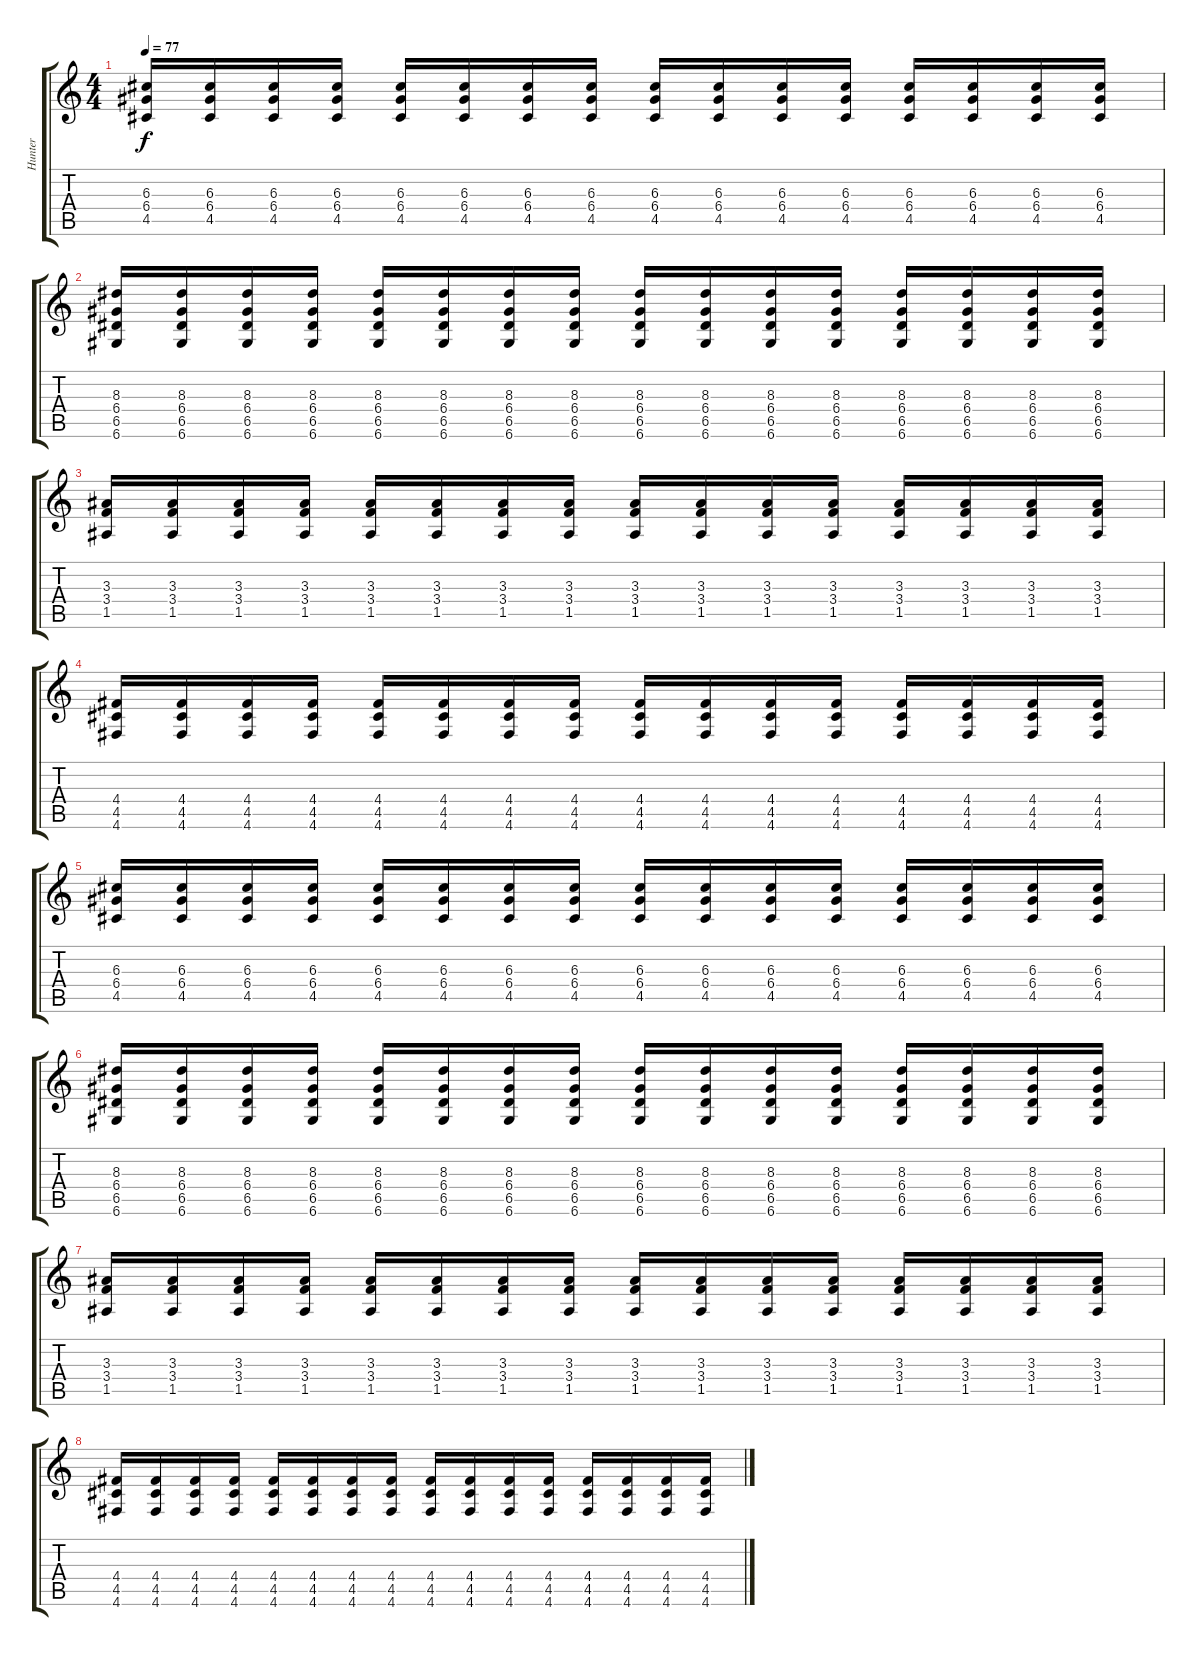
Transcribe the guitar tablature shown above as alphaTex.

\track ("Hunter" "Hunter") {instrument acousticguitarsteel}
\staff {score tabs}
\tuning (E4 B3 G3 D3 A2 D2) {hide}
\ts (4 4)
\tempo 77
\clef g2
\ks c
(6.3 6.4 4.5).16{dy f} (6.3 6.4 4.5).16 (6.3 6.4 4.5).16 (6.3 6.4 4.5).16 (6.3 6.4 4.5).16 (6.3 6.4 4.5).16 (6.3 6.4 4.5).16 (6.3 6.4 4.5).16 (6.3 6.4 4.5).16 (6.3 6.4 4.5).16 (6.3 6.4 4.5).16 (6.3 6.4 4.5).16 (6.3 6.4 4.5).16 (6.3 6.4 4.5).16 (6.3 6.4 4.5).16 (6.3 6.4 4.5).16 |
(8.3 6.4 6.5 6.6).16 (8.3 6.4 6.5 6.6).16 (8.3 6.4 6.5 6.6).16 (8.3 6.4 6.5 6.6).16 (8.3 6.4 6.5 6.6).16 (8.3 6.4 6.5 6.6).16 (8.3 6.4 6.5 6.6).16 (8.3 6.4 6.5 6.6).16 (8.3 6.4 6.5 6.6).16 (8.3 6.4 6.5 6.6).16 (8.3 6.4 6.5 6.6).16 (8.3 6.4 6.5 6.6).16 (8.3 6.4 6.5 6.6).16 (8.3 6.4 6.5 6.6).16 (8.3 6.4 6.5 6.6).16 (8.3 6.4 6.5 6.6).16 |
(3.3 3.4 1.5).16 (3.3 3.4 1.5).16 (3.3 3.4 1.5).16 (3.3 3.4 1.5).16 (3.3 3.4 1.5).16 (3.3 3.4 1.5).16 (3.3 3.4 1.5).16 (3.3 3.4 1.5).16 (3.3 3.4 1.5).16 (3.3 3.4 1.5).16 (3.3 3.4 1.5).16 (3.3 3.4 1.5).16 (3.3 3.4 1.5).16 (3.3 3.4 1.5).16 (3.3 3.4 1.5).16 (3.3 3.4 1.5).16 |
(4.4 4.5 4.6).16 (4.4 4.5 4.6).16 (4.4 4.5 4.6).16 (4.4 4.5 4.6).16 (4.4 4.5 4.6).16 (4.4 4.5 4.6).16 (4.4 4.5 4.6).16 (4.4 4.5 4.6).16 (4.4 4.5 4.6).16 (4.4 4.5 4.6).16 (4.4 4.5 4.6).16 (4.4 4.5 4.6).16 (4.4 4.5 4.6).16 (4.4 4.5 4.6).16 (4.4 4.5 4.6).16 (4.4 4.5 4.6).16 |
(6.3 6.4 4.5).16 (6.3 6.4 4.5).16 (6.3 6.4 4.5).16 (6.3 6.4 4.5).16 (6.3 6.4 4.5).16 (6.3 6.4 4.5).16 (6.3 6.4 4.5).16 (6.3 6.4 4.5).16 (6.3 6.4 4.5).16 (6.3 6.4 4.5).16 (6.3 6.4 4.5).16 (6.3 6.4 4.5).16 (6.3 6.4 4.5).16 (6.3 6.4 4.5).16 (6.3 6.4 4.5).16 (6.3 6.4 4.5).16 |
(8.3 6.4 6.5 6.6).16 (8.3 6.4 6.5 6.6).16 (8.3 6.4 6.5 6.6).16 (8.3 6.4 6.5 6.6).16 (8.3 6.4 6.5 6.6).16 (8.3 6.4 6.5 6.6).16 (8.3 6.4 6.5 6.6).16 (8.3 6.4 6.5 6.6).16 (8.3 6.4 6.5 6.6).16 (8.3 6.4 6.5 6.6).16 (8.3 6.4 6.5 6.6).16 (8.3 6.4 6.5 6.6).16 (8.3 6.4 6.5 6.6).16 (8.3 6.4 6.5 6.6).16 (8.3 6.4 6.5 6.6).16 (8.3 6.4 6.5 6.6).16 |
(3.3 3.4 1.5).16 (3.3 3.4 1.5).16 (3.3 3.4 1.5).16 (3.3 3.4 1.5).16 (3.3 3.4 1.5).16 (3.3 3.4 1.5).16 (3.3 3.4 1.5).16 (3.3 3.4 1.5).16 (3.3 3.4 1.5).16 (3.3 3.4 1.5).16 (3.3 3.4 1.5).16 (3.3 3.4 1.5).16 (3.3 3.4 1.5).16 (3.3 3.4 1.5).16 (3.3 3.4 1.5).16 (3.3 3.4 1.5).16 |
(4.4 4.5 4.6).16 (4.4 4.5 4.6).16 (4.4 4.5 4.6).16 (4.4 4.5 4.6).16 (4.4 4.5 4.6).16 (4.4 4.5 4.6).16 (4.4 4.5 4.6).16 (4.4 4.5 4.6).16 (4.4 4.5 4.6).16 (4.4 4.5 4.6).16 (4.4 4.5 4.6).16 (4.4 4.5 4.6).16 (4.4 4.5 4.6).16 (4.4 4.5 4.6).16 (4.4 4.5 4.6).16 (4.4 4.5 4.6).16
